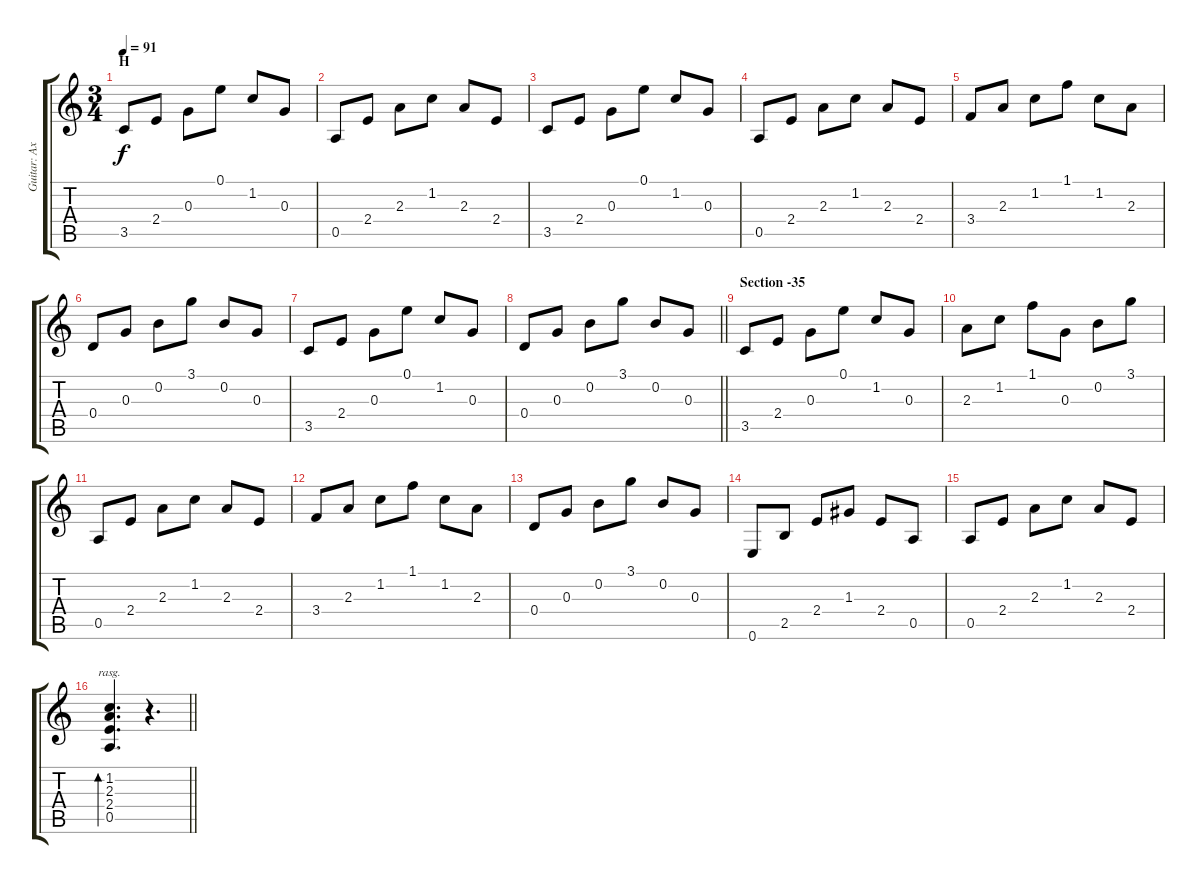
\track ("Guitar: Axel" "Guitar: Ax") {instrument electricguitarjazz}
\staff {score tabs}
\tuning (E4 B3 G3 D3 A2 E2) {hide}
\ts (3 4)
\section ("" "H")
\tempo 91
\clef g2
\ks c
3.5.8{dy f} 2.4.8 0.3.8 0.1.8 1.2.8 0.3.8 |
0.5.8 2.4.8 2.3.8 1.2.8 2.3.8 2.4.8 |
3.5.8 2.4.8 0.3.8 0.1.8 1.2.8 0.3.8 |
0.5.8 2.4.8 2.3.8 1.2.8 2.3.8 2.4.8 |
3.4.8 2.3.8 1.2.8 1.1.8 1.2.8 2.3.8 |
0.4.8 0.3.8 0.2.8 3.1.8 0.2.8 0.3.8 |
3.5.8 2.4.8 0.3.8 0.1.8 1.2.8 0.3.8 |
\barLineRight lightlight
0.4.8 0.3.8 0.2.8 3.1.8 0.2.8 0.3.8 |
\section ("" "Section -35")
3.5.8 2.4.8 0.3.8 0.1.8 1.2.8 0.3.8 |
2.3.8 1.2.8 1.1.8 0.3.8 0.2.8 3.1.8 |
0.5.8 2.4.8 2.3.8 1.2.8 2.3.8 2.4.8 |
3.4.8 2.3.8 1.2.8 1.1.8 1.2.8 2.3.8 |
0.4.8 0.3.8 0.2.8 3.1.8 0.2.8 0.3.8 |
0.6.8 2.5.8 2.4.8 1.3.8 2.4.8 0.5.8 |
0.5.8 2.4.8 2.3.8 1.2.8 2.3.8 2.4.8 |
\barLineRight lightlight
(1.2 2.3 2.4 0.5).4{d bd 480 rasg ii} r.4{d}
